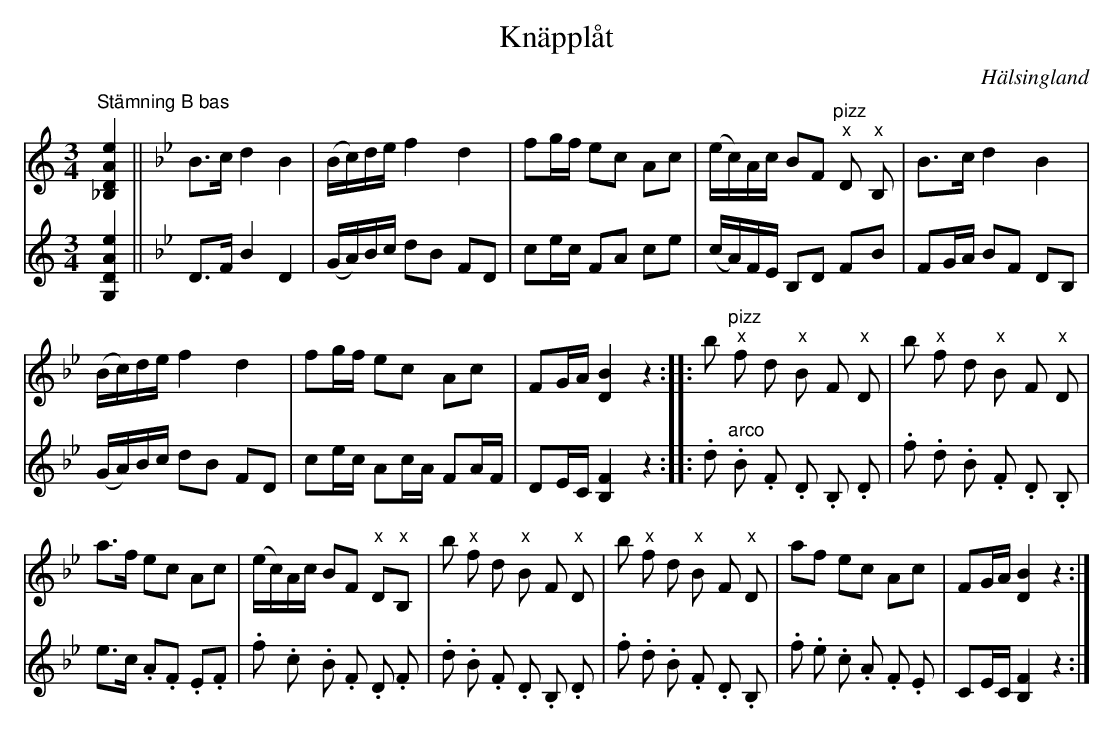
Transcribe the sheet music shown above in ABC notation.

X:1
T:Knäpplåt
O:Hälsingland
L:1/16
M:3/4
K:Bb
V:1
[K:C] "^Stämning B bas" [_B,4D4A4e4] [K:Bb] || B3c d4 B4 | (Bc)de f4 d4 | f2gf e2c2 A2c2 | (ec)Ac B2F2 "^pizz" "^x"D2 "^x" B,2 | B3c d4 B4 |
(Bc)de f4 d4 | f2gf e2c2 A2c2 | F2GA [B4D4] z4 :: b2 "^pizz" "x" f2 d2 "x" B2 F2 "x" D2 | b2 "x" f2 d2 "x" B2 F2 "x" D2 |
a3f e2c2 A2c2 | (ec)Ac B2F2 "x"D2"x"B,2 | b2 "x" f2 d2 "x" B2 F2 "x" D2 | b2 "x" f2 d2 "x" B2 F2 "x" D2 | a2f2 e2c2 A2c2 | F2GA [D4B4] z4 :|
V:2
[K:C] [G,4D4A4e4] [K:Bb] || D3F B4 D4 | (GA)Bc d2B2 F2D2 | c2ec F2A2 c2e2 | (cA)FE B,2D2 F2B2 | F2GA B2F2 D2B,2 |
(GA)Bc d2B2 F2D2 | c2ec A2cA F2AF | D2EC [B,4F4] z4 :: .d2 "^arco" .B2 .F2 .D2 .B,2 .D2 | .f2 .d2 .B2 .F2 .D2 .B,2  |
e3c .A2.F2 .E2.F2 | .f2 .c2 .B2 .F2 .D2 .F2 | .d2 .B2 .F2 .D2 .B,2 .D2 | .f2 .d2 .B2 .F2 .D2 .B,2 | .f2 .e2 .c2 .A2 .F2 .E2 | C2EC [B,4F4] z4 :|
